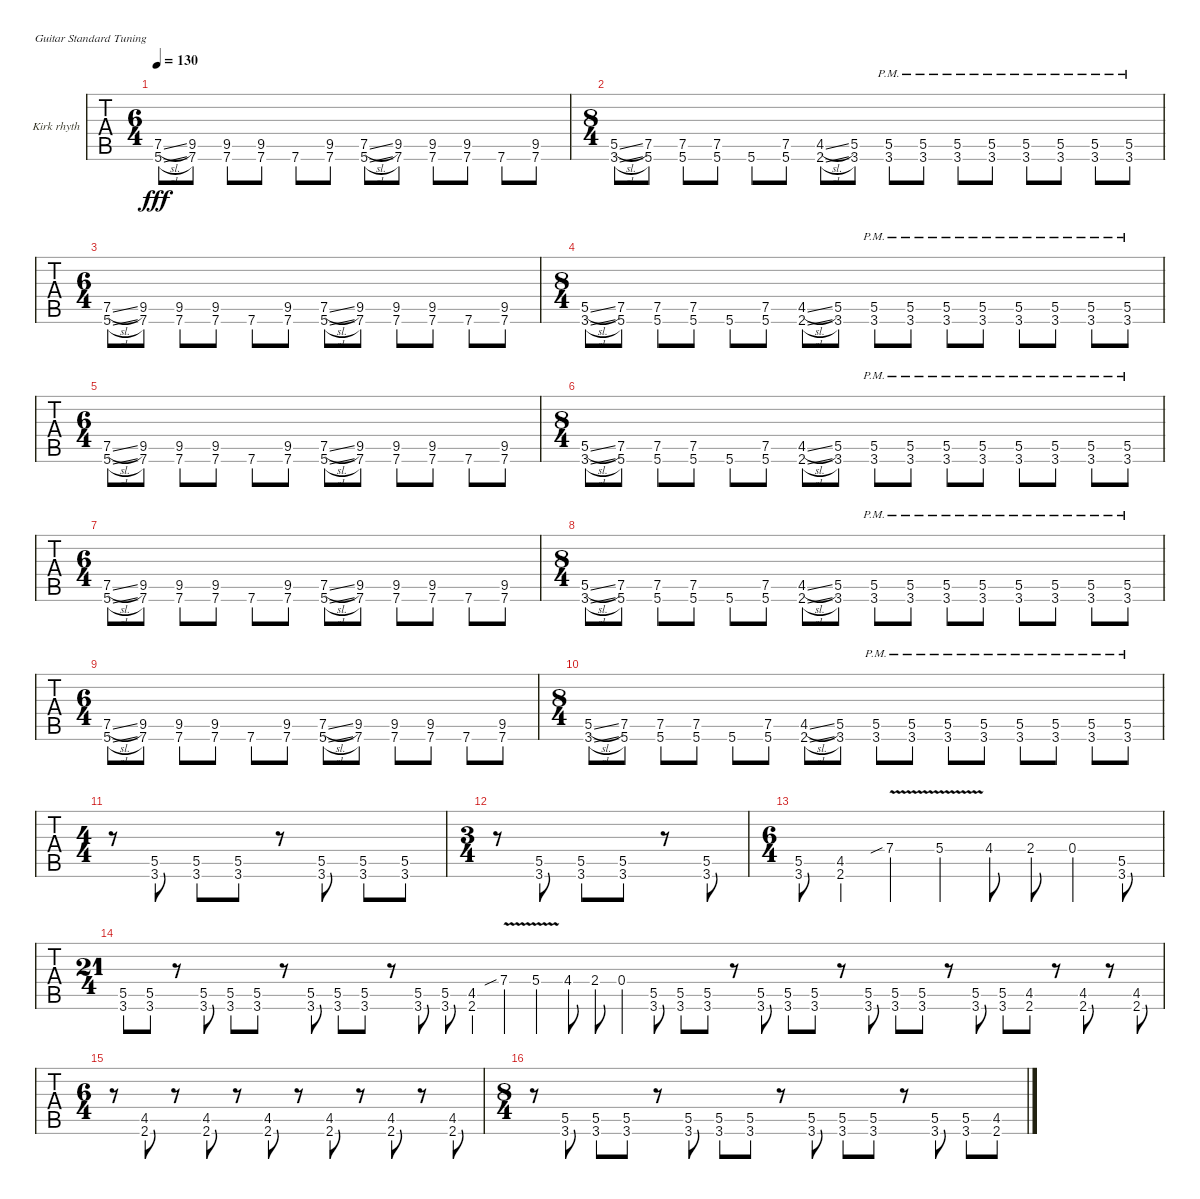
\defaultSystemsLayout 4
\bracketExtendMode groupsimilarinstruments
\firstSystemTrackNameOrientation horizontal
\otherSystemsTrackNameOrientation horizontal
\track ("Kirk rhythm" "Kirk rhyth") {instrument acousticguitarsteel}
\staff {tabs}
\tuning (E4 B3 G3 D3 A2 E2)
\ts (6 4)
\tempo 130
\clef g2
\ks c
(7.5{sl} 5.6{sl}).8{dy fff} (9.5 7.6).8 (9.5 7.6).8 (9.5 7.6).8 7.6{st}.8 (9.5 7.6).8 (7.5{sl} 5.6{sl}).8 (9.5 7.6).8 (9.5 7.6).8 (9.5 7.6).8 7.6{st}.8 (9.5 7.6).8 |
\ts (8 4)
(5.5{sl} 3.6{sl}).8 (7.5 5.6).8 (7.5 5.6).8 (7.5 5.6).8 5.6{st}.8 (7.5 5.6).8 (4.5{sl} 2.6{sl}).8 (5.5 3.6).8 (5.5{pm st} 3.6{pm st}).8 (5.5{pm st} 3.6{pm st}).8 (5.5{pm st} 3.6{pm st}).8 (5.5{pm st} 3.6{pm st}).8 (5.5{pm st} 3.6{pm st}).8 (5.5{pm st} 3.6{pm st}).8 (5.5{pm st} 3.6{pm st}).8 (5.5{pm} 3.6{pm}).8 |
\ts (6 4)
(7.5{sl} 5.6{sl}).8 (9.5 7.6).8 (9.5 7.6).8 (9.5 7.6).8 7.6{st}.8 (9.5 7.6).8 (7.5{sl} 5.6{sl}).8 (9.5 7.6).8 (9.5 7.6).8 (9.5 7.6).8 7.6{st}.8 (9.5 7.6).8 |
\ts (8 4)
(5.5{sl} 3.6{sl}).8 (7.5 5.6).8 (7.5 5.6).8 (7.5 5.6).8 5.6{st}.8 (7.5 5.6).8 (4.5{sl} 2.6{sl}).8 (5.5 3.6).8 (5.5{pm st} 3.6{pm st}).8 (5.5{pm st} 3.6{pm st}).8 (5.5{pm st} 3.6{pm st}).8 (5.5{pm st} 3.6{pm st}).8 (5.5{pm st} 3.6{pm st}).8 (5.5{pm st} 3.6{pm st}).8 (5.5{pm st} 3.6{pm st}).8 (5.5{pm} 3.6{pm}).8 |
\ts (6 4)
(7.5{sl} 5.6{sl}).8 (9.5 7.6).8 (9.5 7.6).8 (9.5 7.6).8 7.6{st}.8 (9.5 7.6).8 (7.5{sl} 5.6{sl}).8 (9.5 7.6).8 (9.5 7.6).8 (9.5 7.6).8 7.6{st}.8 (9.5 7.6).8 |
\ts (8 4)
(5.5{sl} 3.6{sl}).8 (7.5 5.6).8 (7.5 5.6).8 (7.5 5.6).8 5.6{st}.8 (7.5 5.6).8 (4.5{sl} 2.6{sl}).8 (5.5 3.6).8 (5.5{pm st} 3.6{pm st}).8 (5.5{pm st} 3.6{pm st}).8 (5.5{pm st} 3.6{pm st}).8 (5.5{pm st} 3.6{pm st}).8 (5.5{pm st} 3.6{pm st}).8 (5.5{pm st} 3.6{pm st}).8 (5.5{pm st} 3.6{pm st}).8 (5.5{pm} 3.6{pm}).8 |
\ts (6 4)
(7.5{sl} 5.6{sl}).8 (9.5 7.6).8 (9.5 7.6).8 (9.5 7.6).8 7.6{st}.8 (9.5 7.6).8 (7.5{sl} 5.6{sl}).8 (9.5 7.6).8 (9.5 7.6).8 (9.5 7.6).8 7.6{st}.8 (9.5 7.6).8 |
\ts (8 4)
(5.5{sl} 3.6{sl}).8 (7.5 5.6).8 (7.5 5.6).8 (7.5 5.6).8 5.6{st}.8 (7.5 5.6).8 (4.5{sl} 2.6{sl}).8 (5.5 3.6).8 (5.5{pm st} 3.6{pm st}).8 (5.5{pm st} 3.6{pm st}).8 (5.5{pm st} 3.6{pm st}).8 (5.5{pm st} 3.6{pm st}).8 (5.5{pm st} 3.6{pm st}).8 (5.5{pm st} 3.6{pm st}).8 (5.5{pm st} 3.6{pm st}).8 (5.5{pm} 3.6{pm}).8 |
\ts (6 4)
(7.5{sl} 5.6{sl}).8 (9.5 7.6).8 (9.5 7.6).8 (9.5 7.6).8 7.6{st}.8 (9.5 7.6).8 (7.5{sl} 5.6{sl}).8 (9.5 7.6).8 (9.5 7.6).8 (9.5 7.6).8 7.6{st}.8 (9.5 7.6).8 |
\ts (8 4)
(5.5{sl} 3.6{sl}).8 (7.5 5.6).8 (7.5 5.6).8 (7.5 5.6).8 5.6{st}.8 (7.5 5.6).8 (4.5{sl} 2.6{sl}).8 (5.5 3.6).8 (5.5{pm st} 3.6{pm st}).8 (5.5{pm st} 3.6{pm st}).8 (5.5{pm st} 3.6{pm st}).8 (5.5{pm st} 3.6{pm st}).8 (5.5{pm st} 3.6{pm st}).8 (5.5{pm st} 3.6{pm st}).8 (5.5{pm st} 3.6{pm st}).8 (5.5{pm} 3.6{pm}).8 |
\ts (4 4)
r.8 (3.6 5.5).8 (3.6 5.5).8 (3.6 5.5).8 r.8 (3.6 5.5).8 (3.6 5.5).8 (3.6 5.5).8 |
\ts (3 4)
r.8 (3.6 5.5).8 (3.6 5.5).8 (3.6 5.5).8 r.8 (3.6 5.5).8 |
\ts (6 4)
(3.6 5.5).8 (2.6 4.5).4 7.4{v sib}.4 5.4{v}.4 4.4.8 2.4.8 0.4.4 (3.6 5.5).8 |
\ts (21 4)
(3.6 5.5).8 (3.6 5.5).8 r.8 (3.6 5.5).8 (3.6 5.5).8 (3.6 5.5).8 r.8 (3.6 5.5).8 (3.6 5.5).8 (3.6 5.5).8 r.8 (3.6 5.5).8 (3.6 5.5).8 (2.6 4.5).4 7.4{v sib}.4 5.4{v}.4 4.4.8 2.4.8 0.4.4 (3.6 5.5).8 (3.6 5.5).8 (3.6 5.5).8 r.8 (3.6 5.5).8 (3.6 5.5).8 (3.6 5.5).8 r.8 (3.6 5.5).8 (3.6 5.5).8 (3.6 5.5).8 r.8 (3.6 5.5).8 (3.6 5.5).8 (2.6 4.5).8 r.8 (2.6 4.5).8 r.8 (2.6 4.5).8 |
\ts (6 4)
r.8 (2.6 4.5).8 r.8 (2.6 4.5).8 r.8 (2.6 4.5).8 r.8 (2.6 4.5).8 r.8 (2.6 4.5).8 r.8 (2.6 4.5).8 |
\ts (8 4)
r.8 (3.6 5.5).8 (3.6 5.5).8 (3.6 5.5).8 r.8 (3.6 5.5).8 (3.6 5.5).8 (3.6 5.5).8 r.8 (3.6 5.5).8 (3.6 5.5).8 (3.6 5.5).8 r.8 (3.6 5.5).8 (3.6 5.5).8 (2.6 4.5).8
